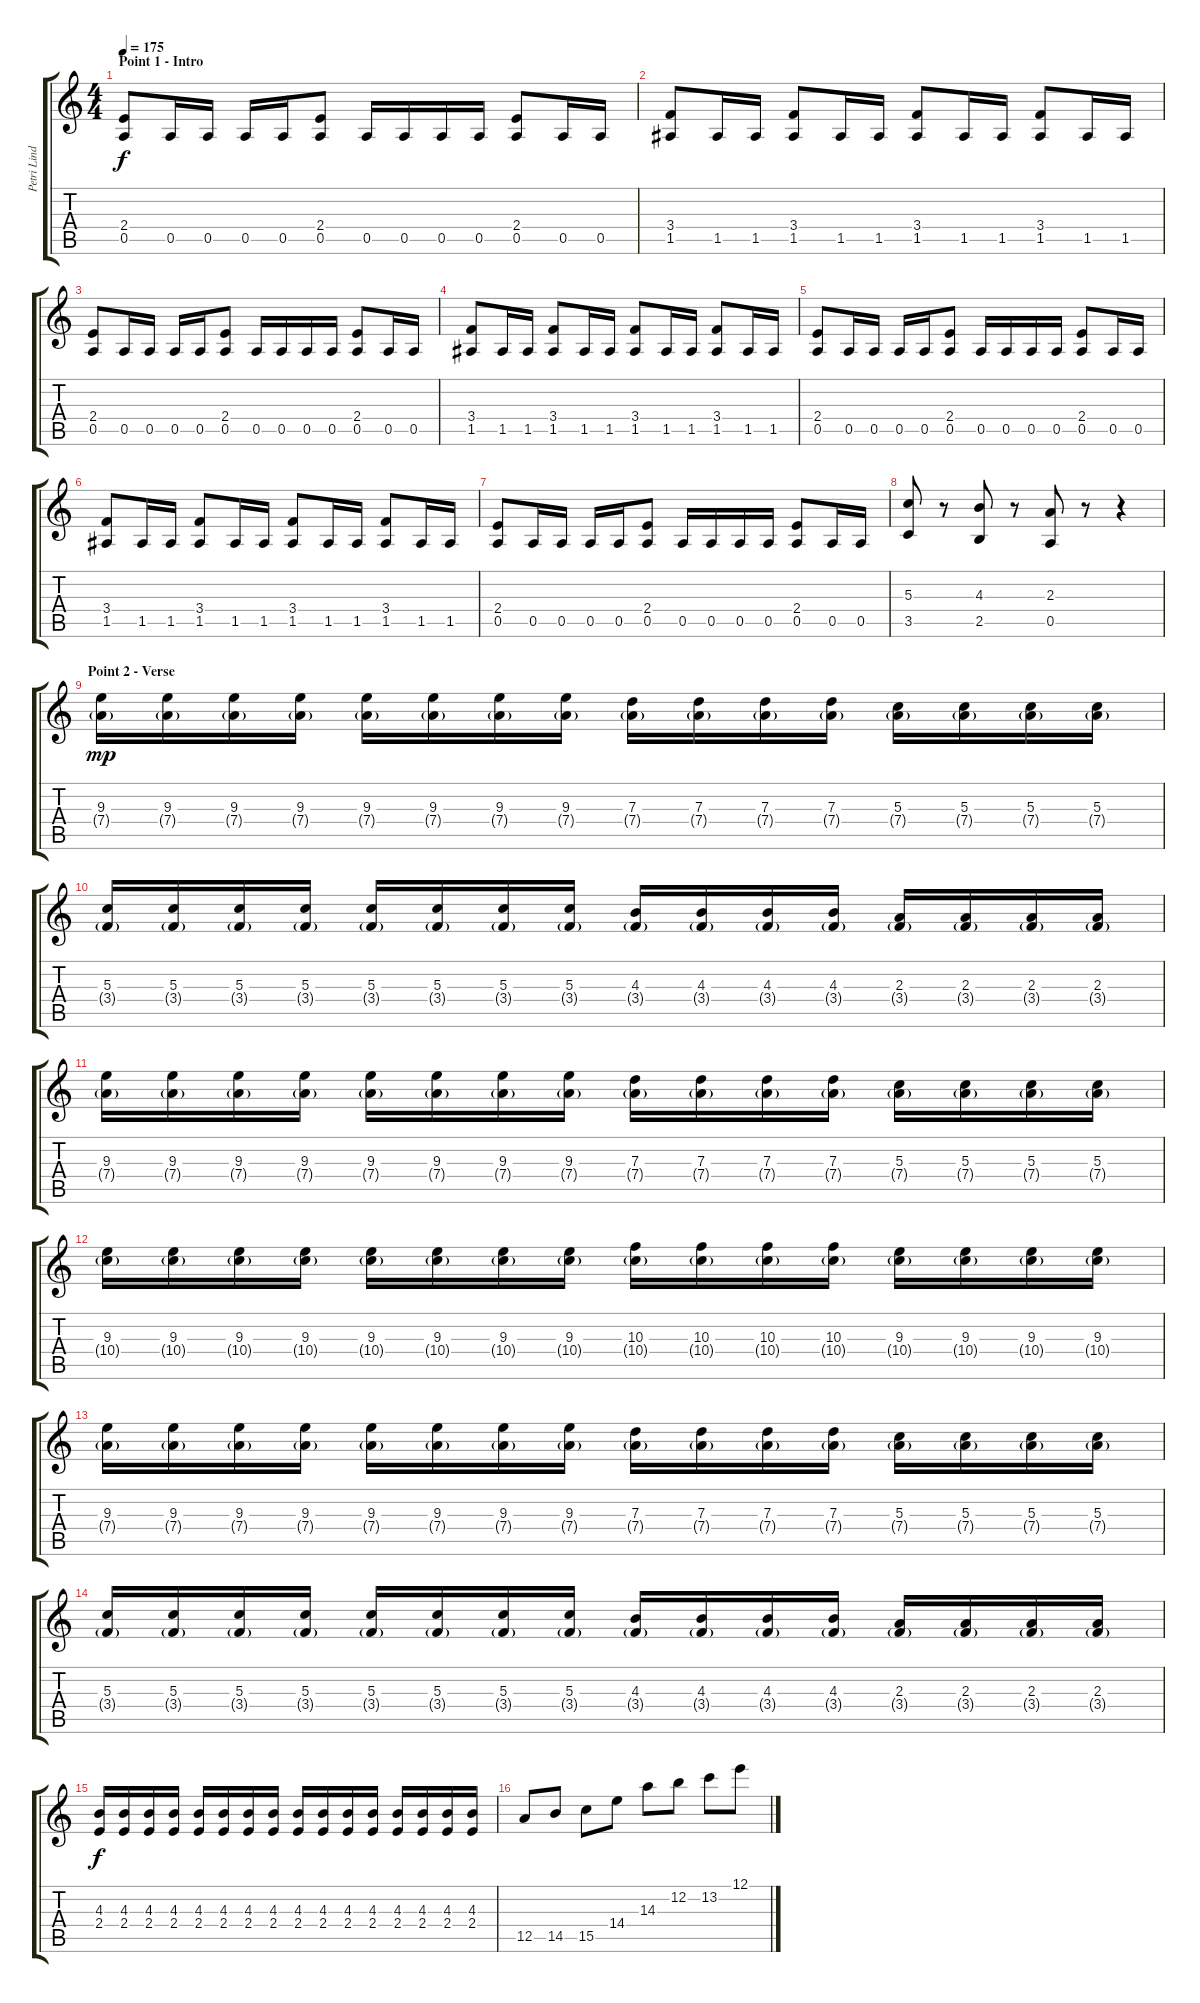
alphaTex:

\track ("Petri Lindroos" "Petri Lind") {instrument distortionguitar}
\staff {score tabs}
\tuning (E4 B3 G3 D3 A2 E2) {hide}
\ts (4 4)
\section ("" "Point 1 - Intro")
\tempo 175
\clef g2
\ks c
(2.4 0.5).8{dy f instrument distortionguitar} 0.5.16 0.5.16 0.5.16 0.5.16 (2.4 0.5).8 0.5.16 0.5.16 0.5.16 0.5.16 (2.4 0.5).8 0.5.16 0.5.16 |
(3.4 1.5).8 1.5.16 1.5.16 (3.4 1.5).8 1.5.16 1.5.16 (3.4 1.5).8 1.5.16 1.5.16 (3.4 1.5).8 1.5.16 1.5.16 |
(2.4 0.5).8 0.5.16 0.5.16 0.5.16 0.5.16 (2.4 0.5).8 0.5.16 0.5.16 0.5.16 0.5.16 (2.4 0.5).8 0.5.16 0.5.16 |
(3.4 1.5).8 1.5.16 1.5.16 (3.4 1.5).8 1.5.16 1.5.16 (3.4 1.5).8 1.5.16 1.5.16 (3.4 1.5).8 1.5.16 1.5.16 |
(2.4 0.5).8 0.5.16 0.5.16 0.5.16 0.5.16 (2.4 0.5).8 0.5.16 0.5.16 0.5.16 0.5.16 (2.4 0.5).8 0.5.16 0.5.16 |
(3.4 1.5).8 1.5.16 1.5.16 (3.4 1.5).8 1.5.16 1.5.16 (3.4 1.5).8 1.5.16 1.5.16 (3.4 1.5).8 1.5.16 1.5.16 |
(2.4 0.5).8 0.5.16 0.5.16 0.5.16 0.5.16 (2.4 0.5).8 0.5.16 0.5.16 0.5.16 0.5.16 (2.4 0.5).8 0.5.16 0.5.16 |
(5.3 3.5).8 r.8 (4.3 2.5).8 r.8 (2.3 0.5).8 r.8 r.4 |
\section ("" "Point 2 - Verse")
(9.3 7.4{g}).16{dy mp} (9.3 7.4{g}).16 (9.3 7.4{g}).16 (9.3 7.4{g}).16 (9.3 7.4{g}).16 (9.3 7.4{g}).16 (9.3 7.4{g}).16 (9.3 7.4{g}).16 (7.3 7.4{g}).16 (7.3 7.4{g}).16 (7.3 7.4{g}).16 (7.3 7.4{g}).16 (5.3 7.4{g}).16 (5.3 7.4{g}).16 (5.3 7.4{g}).16 (5.3 7.4{g}).16 |
(5.3 3.4{g}).16 (5.3 3.4{g}).16 (5.3 3.4{g}).16 (5.3 3.4{g}).16 (5.3 3.4{g}).16 (5.3 3.4{g}).16 (5.3 3.4{g}).16 (5.3 3.4{g}).16 (4.3 3.4{g}).16 (4.3 3.4{g}).16 (4.3 3.4{g}).16 (4.3 3.4{g}).16 (2.3 3.4{g}).16 (2.3 3.4{g}).16 (2.3 3.4{g}).16 (2.3 3.4{g}).16 |
(9.3 7.4{g}).16 (9.3 7.4{g}).16 (9.3 7.4{g}).16 (9.3 7.4{g}).16 (9.3 7.4{g}).16 (9.3 7.4{g}).16 (9.3 7.4{g}).16 (9.3 7.4{g}).16 (7.3 7.4{g}).16 (7.3 7.4{g}).16 (7.3 7.4{g}).16 (7.3 7.4{g}).16 (5.3 7.4{g}).16 (5.3 7.4{g}).16 (5.3 7.4{g}).16 (5.3 7.4{g}).16 |
(9.3 10.4{g}).16 (9.3 10.4{g}).16 (9.3 10.4{g}).16 (9.3 10.4{g}).16 (9.3 10.4{g}).16 (9.3 10.4{g}).16 (9.3 10.4{g}).16 (9.3 10.4{g}).16 (10.3 10.4{g}).16 (10.3 10.4{g}).16 (10.3 10.4{g}).16 (10.3 10.4{g}).16 (9.3 10.4{g}).16 (9.3 10.4{g}).16 (9.3 10.4{g}).16 (9.3 10.4{g}).16 |
(9.3 7.4{g}).16 (9.3 7.4{g}).16 (9.3 7.4{g}).16 (9.3 7.4{g}).16 (9.3 7.4{g}).16 (9.3 7.4{g}).16 (9.3 7.4{g}).16 (9.3 7.4{g}).16 (7.3 7.4{g}).16 (7.3 7.4{g}).16 (7.3 7.4{g}).16 (7.3 7.4{g}).16 (5.3 7.4{g}).16 (5.3 7.4{g}).16 (5.3 7.4{g}).16 (5.3 7.4{g}).16 |
(5.3 3.4{g}).16 (5.3 3.4{g}).16 (5.3 3.4{g}).16 (5.3 3.4{g}).16 (5.3 3.4{g}).16 (5.3 3.4{g}).16 (5.3 3.4{g}).16 (5.3 3.4{g}).16 (4.3 3.4{g}).16 (4.3 3.4{g}).16 (4.3 3.4{g}).16 (4.3 3.4{g}).16 (2.3 3.4{g}).16 (2.3 3.4{g}).16 (2.3 3.4{g}).16 (2.3 3.4{g}).16 |
(4.3 2.4).16{dy f} (4.3 2.4).16 (4.3 2.4).16 (4.3 2.4).16 (4.3 2.4).16 (4.3 2.4).16 (4.3 2.4).16 (4.3 2.4).16 (4.3 2.4).16 (4.3 2.4).16 (4.3 2.4).16 (4.3 2.4).16 (4.3 2.4).16 (4.3 2.4).16 (4.3 2.4).16 (4.3 2.4).16 |
12.5.8 14.5.8 15.5.8 14.4.8 14.3.8 12.2.8 13.2.8 12.1.8
